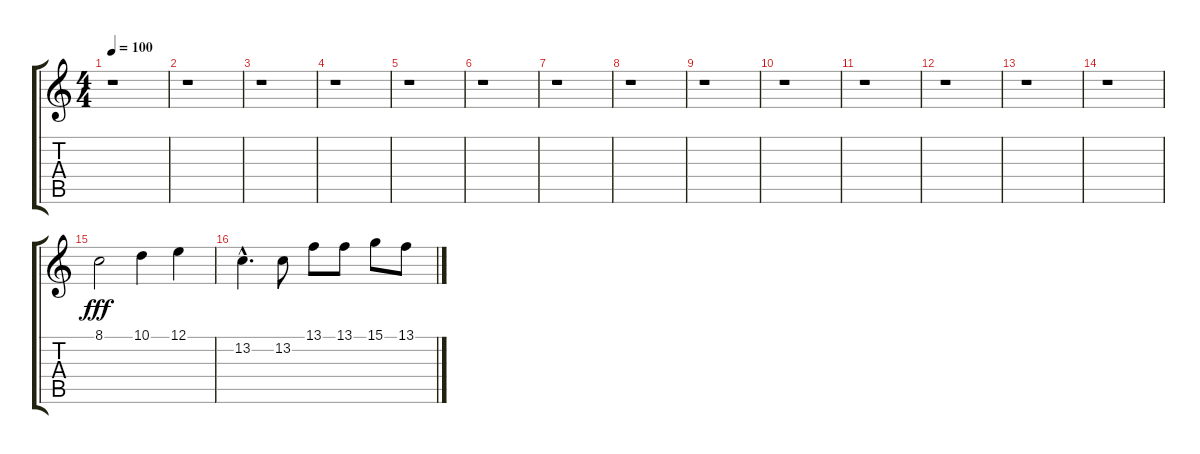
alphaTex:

\track "" {instrument clarinet}
\staff {score tabs}
\tuning (E4 B3 G3 D3 A2 E2) {hide}
\ts (4 4)
\tempo 100
\clef g2
\ks c
r.1{dy fff instrument clarinet} |
r.1 |
r.1 |
r.1 |
r.1 |
r.1 |
r.1 |
r.1 |
r.1 |
r.1 |
r.1 |
r.1 |
r.1 |
r.1 |
8.1.2 10.1.4 12.1.4 |
13.2{hac}.4{d} 13.2.8 13.1.8 13.1.8 15.1.8 13.1.8
